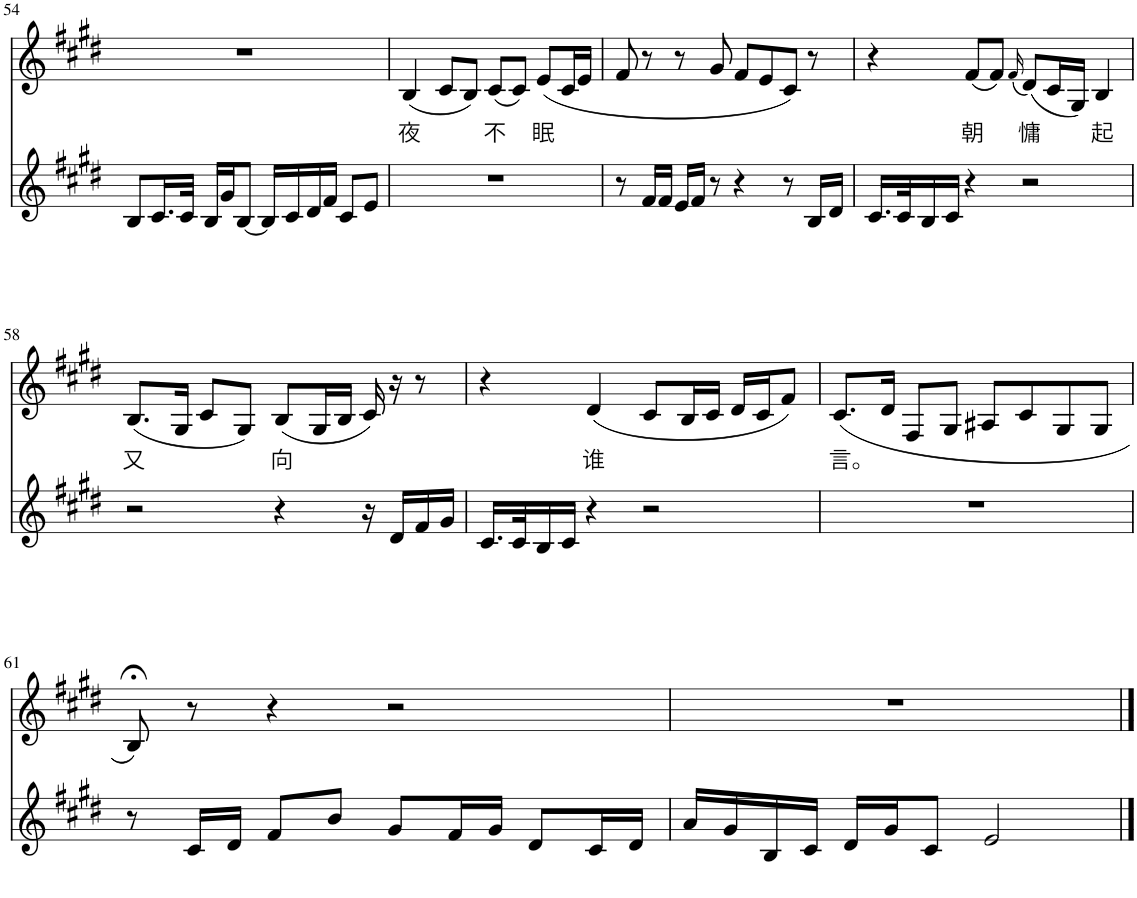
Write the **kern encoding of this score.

**kern	**kern	**text
*part2	*part1	*part1
*staff2	*staff1	*staff1
*I"Piano	*I"Piano	*
*I'Pno	*I'Pno	*
!!LO:PB:g=z
*clefG2	*clefG2	*
*k[f#c#g#d#]	*k[f#c#g#d#]	*
*M4/4	*M4/4	*
=54	=54	=54
8B/L	1r	.
16.c#/L	.	.
32c#/JJk	.	.
16B/LL	.	.
16g#/J	.	.
[8B/J	.	.
16B/LL]	.	.
16c#/	.	.
16d#/	.	.
16f#/JJ	.	.
8c#/L	.	.
8e/J	.	.
=55	=55	=55
!	!	!LO:LY:b
1r	(4B/	夜
.	8c#/L	.
.	8B/J)	.
!	!	!LO:LY:b
.	(8c#/L	不
.	8c#/J)	.
!	!	!LO:LY:b
.	(8e/L	眠
.	16c#/L	.
.	16e/JJ	.
=56	=56	=56
8r	8f#/	.
16f#/LL	8r	.
16f#/JJ	.	.
16e/LL	8r	.
16f#/JJ	.	.
8r	8g#/	.
4r	8f#/L	.
.	8e/	.
8r	8c#/J)	.
16B/LL	8r	.
16d#/JJ	.	.
=57	=57	=57
16.c#/LL	4r	.
32c#/K	.	.
16B/	.	.
16c#/JJ	.	.
!	!	!LO:LY:b
4r	(8f#/L	朝
.	8f#/J)	.
.	(16qf#/	.
!	!	!LO:LY:b
2r	(8d#/L)	慵
.	16c#/L	.
.	16G#/JJ)	.
!	!	!LO:LY:b
.	4B/	起
!!LO:LB:g=z
=58	=58	=58
!	!	!LO:LY:b
2r	(8.B/L	又
.	16G#/Jk	.
.	8c#/L	.
.	8G#/J)	.
!	!	!LO:LY:b
4r	(8B/L	向
.	16G#/L	.
.	16B/JJ	.
16r	16c#/)	.
16d#/LL	16r	.
16f#/	8r	.
16g#/JJ	.	.
=59	=59	=59
16.c#/LL	4r	.
32c#/K	.	.
16B/	.	.
16c#/JJ	.	.
!	!	!LO:LY:b
4r	(4d#/	谁
2r	8c#/L	.
.	16B/L	.
.	16c#/JJ	.
.	16d#/LL	.
.	16c#/J	.
.	8f#/J)	.
=60	=60	=60
!	!	!LO:LY:b
1r	(8.c#/L	言。
.	16d#/Jk	.
.	8F#/L	.
.	8G#/J	.
.	8A#X/L	.
.	8c#/	.
.	8G#/	.
.	8G#/J	.
!!LO:LB:g=z
=61	=61	=61
8r	8B;</)	.
16c#/LL	8r	.
16d#/JJ	.	.
8f#/L	4r	.
8b/J	.	.
8g#/L	2r	.
16f#/L	.	.
16g#/JJ	.	.
8d#/L	.	.
16c#/L	.	.
16d#/JJ	.	.
=62	=62	=62
16a/LL	1r	.
16g#/	.	.
16B/	.	.
16c#/JJ	.	.
16d#/LL	.	.
16g#/J	.	.
8c#/J	.	.
2e/	.	.
==	==	==
*-	*-	*-
